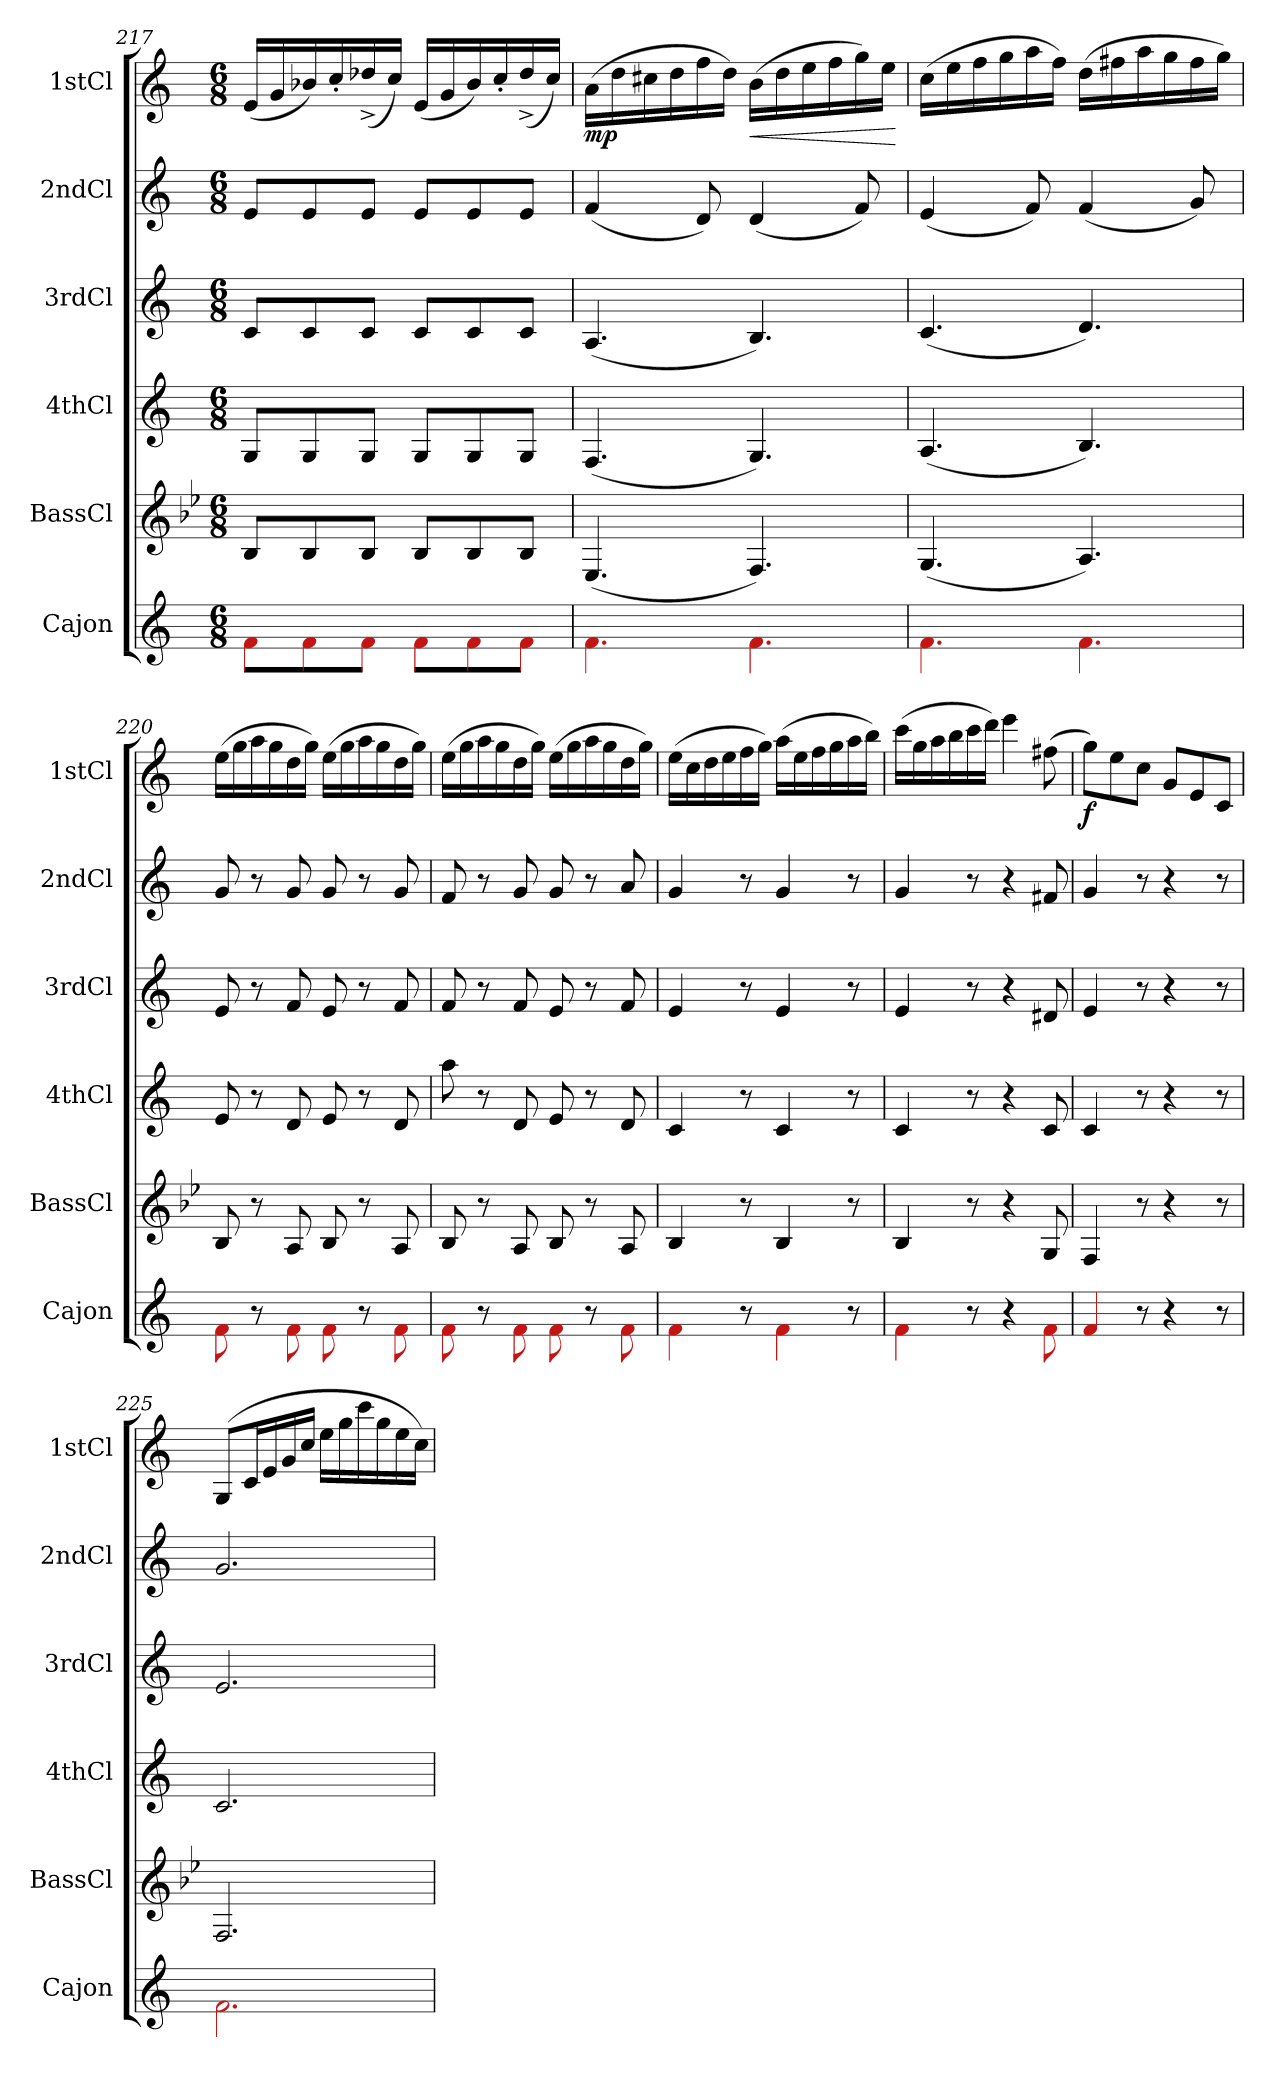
**kern	**kern	**kern	**kern	**kern	**kern	**dynam
*part6	*part5	*part4	*part3	*part2	*part1	*part1
*staff6	*staff5	*staff4	*staff3	*staff2	*staff1	*staff1
*I"Cajon	*I"BassCl	*I"4thCl	*I"3rdCl	*I"2ndCl	*I"1stCl	*
*I'Cajon	*I'BassCl	*I'4thCl	*I'3rdCl	*I'2ndCl	*I'1stCl	*
*clefG2	*clefG2	*clefG2	*clefG2	*clefG2	*clefG2	*
*	*ITrd8c14	*ITrd1c2	*ITrd1c2	*ITrd1c2	*ITrd1c2	*
*k[]	*k[b-e-]	*k[b-e-]	*k[b-e-]	*k[b-e-]	*k[b-e-]	*
*M6/8	*M6/8	*M6/8	*M6/8	*M6/8	*M6/8	*
=217	=217	=217	=217	=217	=217	=217
8Rf\L	8BB-/L	8F/L	8B-/L	8d/L	(16d/LL	.
.	.	.	.	.	16f/	.
8Rf\	8BB-/	8F/	8B-/	8d/	16a-X/)	.
.	.	.	.	.	16b-'/	.
8Rf\J	8BB-/J	8F/J	8B-/J	8d/J	(16cc-X^/	.
.	.	.	.	.	16b-/JJ)	.
8Rf\L	8BB-/L	8F/L	8B-/L	8d/L	(16d/LL	.
.	.	.	.	.	16f/	.
8Rf\	8BB-/	8F/	8B-/	8d/	16a-/)	.
.	.	.	.	.	16b-'/	.
8Rf\J	8BB-/J	8F/J	8B-/J	8d/J	(16cc-^/	.
.	.	.	.	.	16b-/JJ)	.
!!LO:LB:g=z
=218	=218	=218	=218	=218	=218	=218
!	!	!	!	!	!	!LO:DY:b
4.Rf\	(4.EE-/	(4.E-/	(4.G/	(4e-/	(16g\LL	mp
.	.	.	.	.	16cc\	.
.	.	.	.	.	16bn\	.
.	.	.	.	.	16cc\	.
.	.	.	.	8c/)	16ee-\	.
.	.	.	.	.	16cc\JJ)	.
!	!	!	!	!	!	!LO:HP:b
4.Rf\	4.FF/)	4.F/)	4.A/)	(4c/	(16a\LL	<
.	.	.	.	.	16cc\	.
.	.	.	.	.	16dd\	.
.	.	.	.	.	16ee-\	.
.	.	.	.	8e-/)	16ff\)	.
.	.	.	.	.	16dd\JJ	.
.	.	.	.	.	.	[
=219	=219	=219	=219	=219	=219	=219
4.Rf\	(4.GG/	(4.G/	(4.B-/	(4d/	(16b-\LL	.
.	.	.	.	.	16dd\	.
.	.	.	.	.	16ee-\	.
.	.	.	.	.	16ff\	.
.	.	.	.	8e-/)	16gg\	.
.	.	.	.	.	16ee-\JJ)	.
4.Rf\	4.AA/)	4.A/)	4.c/)	(4e-/	(16cc\LL	.
.	.	.	.	.	16een\	.
.	.	.	.	.	16gg\	.
.	.	.	.	.	16ff\	.
.	.	.	.	8f/)	16ee\	.
.	.	.	.	.	16ff\JJ)	.
=220	=220	=220	=220	=220	=220	=220
8Rf\	8BB-/	8d/	8d/	8f/	(16dd\LL	.
.	.	.	.	.	16ff\	.
8r	8r	8r	8r	8r	16gg\	.
.	.	.	.	.	16ff\	.
8Rf\	8AA/	8c/	8e-/	8f/	16cc\	.
.	.	.	.	.	16ff\JJ)	.
8Rf\	8BB-/	8d/	8d/	8f/	(16dd\LL	.
.	.	.	.	.	16ff\	.
8r	8r	8r	8r	8r	16gg\	.
.	.	.	.	.	16ff\	.
8Rf\	8AA/	8c/	8e-/	8f/	16cc\	.
.	.	.	.	.	16ff\JJ)	.
!!LO:PB:g=z
=221	=221	=221	=221	=221	=221	=221
8Rf\	8BB-/	8gg\	8e-/	8e-/	(16dd\LL	.
.	.	.	.	.	16ff\	.
8r	8r	8r	8r	8r	16gg\	.
.	.	.	.	.	16ff\	.
8Rf\	8AA/	8c/	8e-/	8f/	16cc\	.
.	.	.	.	.	16ff\JJ)	.
8Rf\	8BB-/	8d/	8d/	8f/	(16dd\LL	.
.	.	.	.	.	16ff\	.
8r	8r	8r	8r	8r	16gg\	.
.	.	.	.	.	16ff\	.
8Rf\	8AA/	8c/	8e-/	8g/	16cc\	.
.	.	.	.	.	16ff\JJ)	.
=222	=222	=222	=222	=222	=222	=222
4Rf\	4BB-/	4B-/	4d/	4f/	(16dd\LL	.
.	.	.	.	.	16b-\	.
.	.	.	.	.	16cc\	.
.	.	.	.	.	16dd\	.
8r	8r	8r	8r	8r	16ee-\	.
.	.	.	.	.	16ff\JJ)	.
4Rf\	4BB-/	4B-/	4d/	4f/	(16gg\LL	.
.	.	.	.	.	16dd\	.
.	.	.	.	.	16ee-\	.
.	.	.	.	.	16ff\	.
8r	8r	8r	8r	8r	16gg\	.
.	.	.	.	.	16aa\JJ)	.
=223	=223	=223	=223	=223	=223	=223
4Rf\	4BB-/	4B-/	4d/	4f/	(16bb-\LL	.
.	.	.	.	.	16ff\	.
.	.	.	.	.	16gg\	.
.	.	.	.	.	16aa\	.
8r	8r	8r	8r	8r	16bb-\	.
.	.	.	.	.	16ccc\JJ)	.
4r	4r	4r	4r	4r	4ddd\	.
8Rf\	8GG/	8B-/	8c#X/	8en/	(8een\	.
=224	=224	=224	=224	=224	=224	=224
!	!	!	!	!	!	!LO:DY:b
4Rf/	4FF/	4B-/	4d/	4f/	8ff\L)	f
.	.	.	.	.	8dd\	.
8r	8r	8r	8r	8r	8b-\J	.
4r	4r	4r	4r	4r	8f/L	.
.	.	.	.	.	8d/	.
8r	8r	8r	8r	8r	8B-/J	.
!!LO:LB:g=z
=225	=225	=225	=225	=225	=225	=225
2.Rf\	2.FF/	2.B-/	2.d/	2.f/	(8F/L	.
.	.	.	.	.	16B-/L	.
.	.	.	.	.	16d/	.
.	.	.	.	.	16f/	.
.	.	.	.	.	16b-/JJ	.
.	.	.	.	.	16dd\LL	.
.	.	.	.	.	16ff\	.
.	.	.	.	.	16bb-\	.
.	.	.	.	.	16ff\	.
.	.	.	.	.	16dd\	.
.	.	.	.	.	16b-\JJ)	.
=	=	=	=	=	=	=
*-	*-	*-	*-	*-	*-	*-
